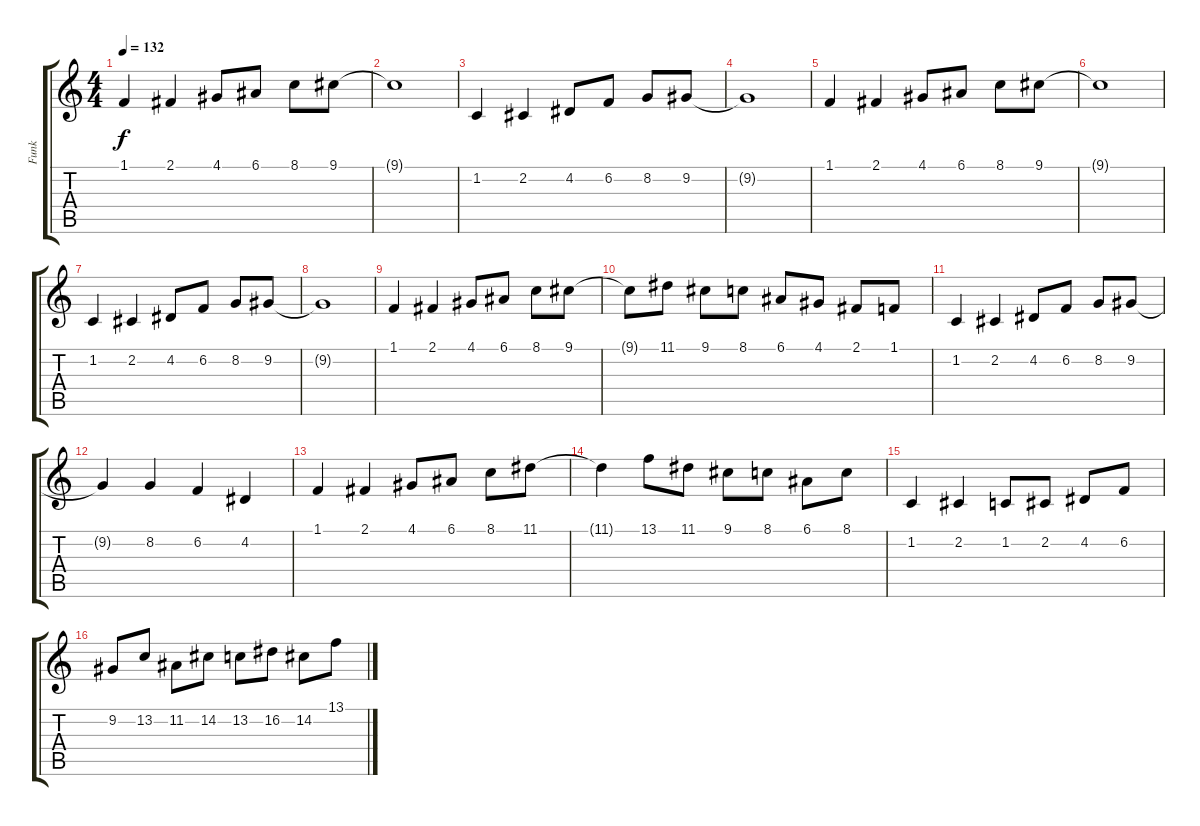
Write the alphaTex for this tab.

\track ("Funk" "Funk") {instrument panflute}
\staff {score tabs}
\tuning (E4 B3 G3 D3 A2 E2) {hide}
\ts (4 4)
\tempo 132
\clef g2
\ks c
1.1.4{dy f} 2.1.4 4.1.8 6.1.8 8.1.8 9.1.8 |
9.1{t}.1 |
1.2.4 2.2.4 4.2.8 6.2.8 8.2.8 9.2.8 |
9.2{t}.1 |
1.1.4 2.1.4 4.1.8 6.1.8 8.1.8 9.1.8 |
9.1{t}.1 |
1.2.4 2.2.4 4.2.8 6.2.8 8.2.8 9.2.8 |
9.2{t}.1 |
1.1.4 2.1.4 4.1.8 6.1.8 8.1.8 9.1.8 |
9.1{t}.8 11.1.8 9.1.8 8.1.8 6.1.8 4.1.8 2.1.8 1.1.8 |
1.2.4 2.2.4 4.2.8 6.2.8 8.2.8 9.2.8 |
9.2{t}.4 8.2.4 6.2.4 4.2.4 |
1.1.4 2.1.4 4.1.8 6.1.8 8.1.8 11.1.8 |
11.1{t}.4 13.1.8 11.1.8 9.1.8 8.1.8 6.1.8 8.1.8 |
1.2.4 2.2.4 1.2.8 2.2.8 4.2.8 6.2.8 |
9.2.8 13.2.8 11.2.8 14.2.8 13.2.8 16.2.8 14.2.8 13.1.8
